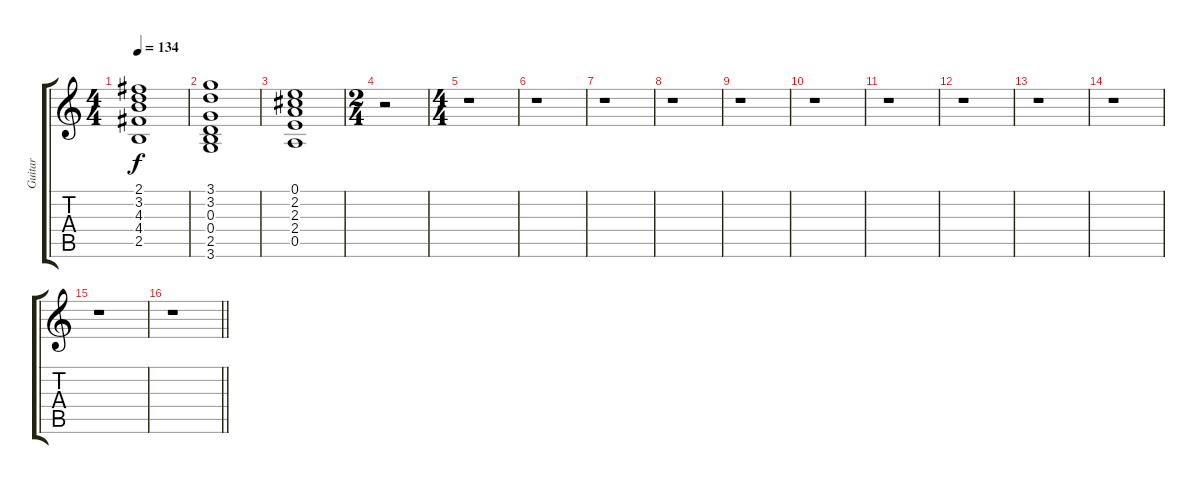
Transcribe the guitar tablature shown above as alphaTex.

\track ("Guitar" "Guitar") {instrument acousticguitarsteel}
\staff {score tabs}
\tuning (E4 B3 G3 D3 A2 E2) {hide}
\ts (4 4)
\tempo 134
\clef g2
\ks c
(2.1 3.2 4.3 4.4 2.5).1{dy f} |
(3.1 3.2 0.3 0.4 2.5 3.6).1 |
(0.1 2.2 2.3 2.4 0.5).1 |
\ts (2 4)
r.2 |
\ts (4 4)
r.1 |
r.1 |
r.1 |
r.1 |
r.1 |
r.1 |
r.1 |
r.1 |
r.1 |
r.1 |
r.1 |
\barLineRight lightlight
r.1
